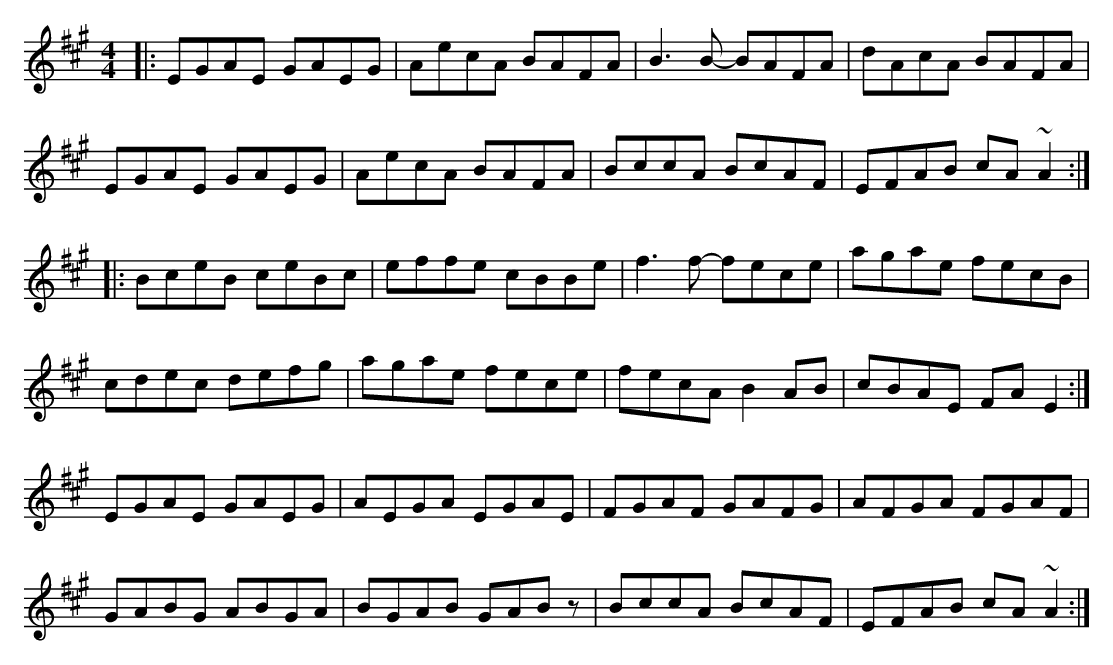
X:1
M:4/4
K:A
|:EGAE GAEG|AecA BAFA|B3B- BAFA|dAcA BAFA|
EGAE GAEG|AecA BAFA|BccA BcAF|EFAB cA~A2:|:
BceB ceBc|effe cBBe|f3f- fece|agae fecB|
cdec defg|agae fece|fecA B2AB|cBAE FAE2:|
EGAE GAEG|AEGA EGAE|FGAF GAFG|AFGA FGAF|
GABG ABGA|BGAB GABz|BccA BcAF|EFAB cA~A2:|
